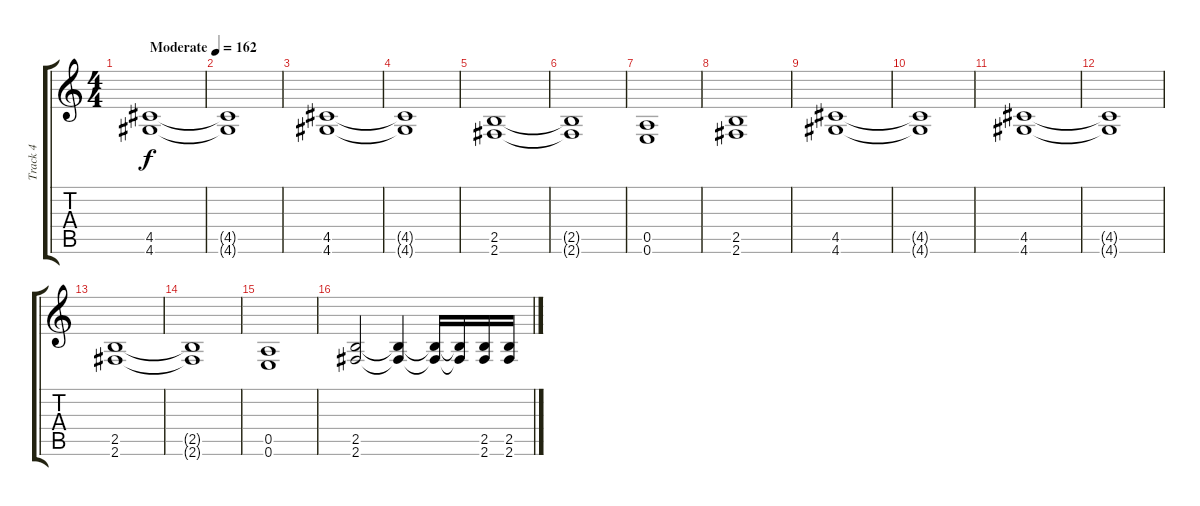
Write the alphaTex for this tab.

\track ("Track 4" "Track 4") {instrument distortionguitar}
\staff {score tabs}
\tuning (E4 B3 G3 D3 A2 E2) {hide}
\ts (4 4)
\tempo (162 "Moderate")
\clef g2
\ks c
(4.5 4.6).1{dy f instrument distortionguitar} |
(4.5{t} 4.6{t}).1 |
(4.5 4.6).1 |
(4.5{t} 4.6{t}).1 |
(2.5 2.6).1 |
(2.5{t} 2.6{t}).1 |
(0.5 0.6).1 |
(2.5 2.6).1 |
(4.5 4.6).1 |
(4.5{t} 4.6{t}).1 |
(4.5 4.6).1 |
(4.5{t} 4.6{t}).1 |
(2.5 2.6).1 |
(2.5{t} 2.6{t}).1 |
(0.5 0.6).1 |
(2.5 2.6).2 (2.5{t} 2.6{t}).4 (2.5{t} 2.6{t}).16 (2.5{t} 2.6{t}).16 (2.5 2.6).16 (2.5 2.6).16
